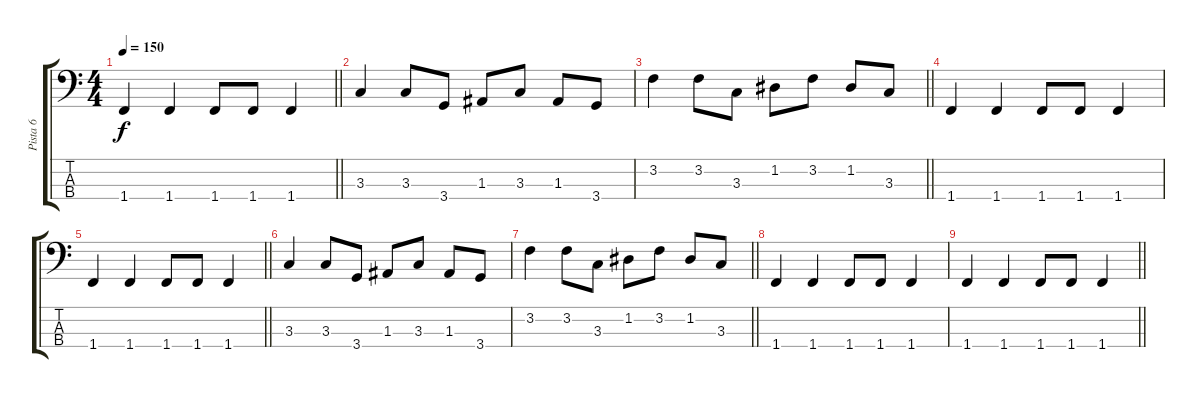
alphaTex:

\track ("Pista 6" "Pista 6") {instrument electricbassfinger}
\staff {score tabs}
\tuning (G2 D2 A1 E1) {hide}
\ts (4 4)
\tempo 150
\clef f4
\barLineRight lightlight
\ks c
1.4.4{dy f} 1.4.4 1.4.8 1.4.8 1.4.4 |
3.3.4 3.3.8 3.4.8 1.3.8 3.3.8 1.3.8 3.4.8 |
\barLineRight lightlight
3.2.4 3.2.8 3.3.8 1.2.8 3.2.8 1.2.8 3.3.8 |
1.4.4 1.4.4 1.4.8 1.4.8 1.4.4 |
\barLineRight lightlight
1.4.4 1.4.4 1.4.8 1.4.8 1.4.4 |
3.3.4 3.3.8 3.4.8 1.3.8 3.3.8 1.3.8 3.4.8 |
\barLineRight lightlight
3.2.4 3.2.8 3.3.8 1.2.8 3.2.8 1.2.8 3.3.8 |
1.4.4 1.4.4 1.4.8 1.4.8 1.4.4 |
\barLineRight lightlight
1.4.4 1.4.4 1.4.8 1.4.8 1.4.4
